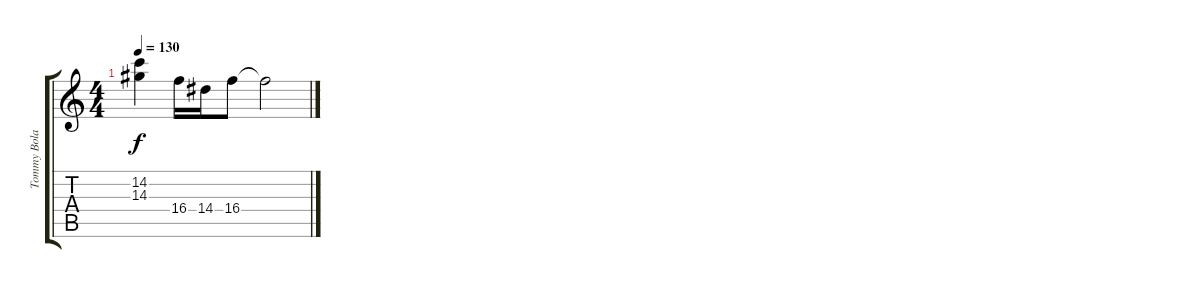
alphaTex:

\track ("Tommy Bolan" "Tommy Bola") {instrument distortionguitar}
\staff {score tabs}
\tuning (Eb4 Bb3 Gb3 Db3 Ab2 Eb2) {hide}
\ts (4 4)
\tempo 130
\clef g2
\ks c
(14.2 14.3).4{dy f} 16.4.16 14.4.16 16.4.8 16.4{t}.2
